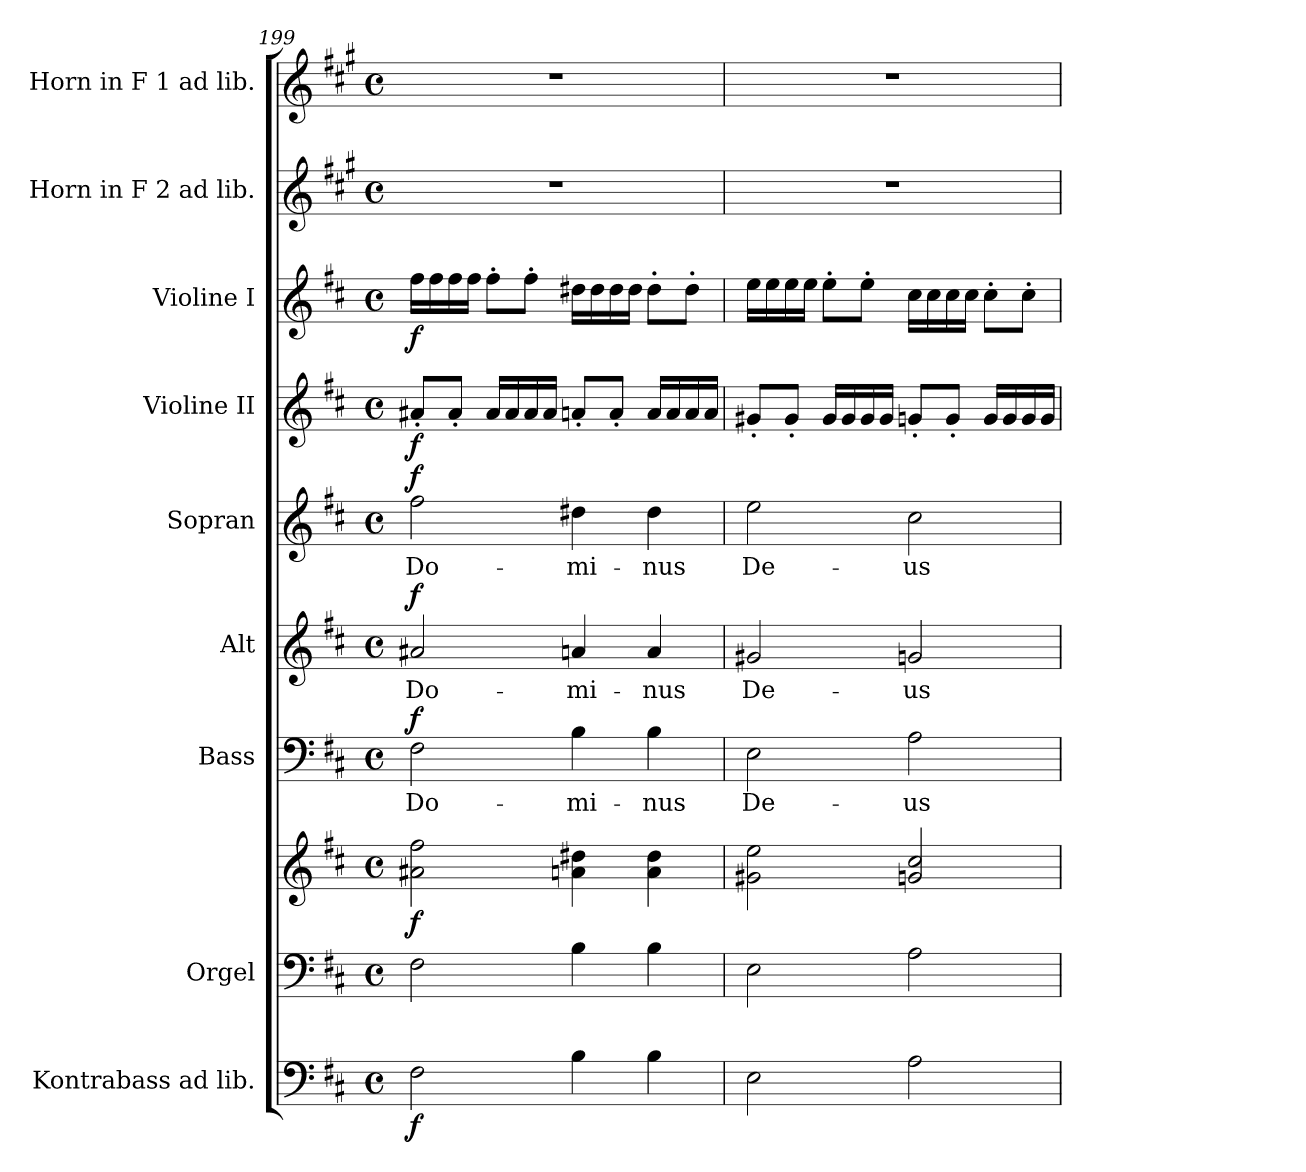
**kern	**dynam	**kern	**kern	**dynam	**kern	**text	**dynam	**kern	**text	**dynam	**kern	**text	**dynam	**kern	**dynam	**kern	**dynam	**kern	**kern
*part9	*part9	*part8	*part8	*part8	*part7	*part7	*part7	*part6	*part6	*part6	*part5	*part5	*part5	*part4	*part4	*part3	*part3	*part2	*part1
*staff10	*staff10	*staff9	*staff8	*staff8/9	*staff7	*staff7	*staff7	*staff6	*staff6	*staff6	*staff5	*staff5	*staff5	*staff4	*staff4	*staff3	*staff3	*staff2	*staff1
*I"Kontrabass ad lib.	*	*I"Orgel	*	*	*I"Bass	*	*	*I"Alt	*	*	*I"Sopran	*	*	*I"Violine II	*	*I"Violine I	*	*I"Horn in F 2 ad lib.	*I"Horn in F 1 ad lib.
*I'Kb.	*	*I'Org.	*	*	*I'B.	*	*	*I'A.	*	*	*I'S.	*	*	*I'Vl. II	*	*I'Vl. I	*	*	*
!!LO:PB:g=z
*clefF4	*	*clefF4	*clefG2	*	*clefF4	*	*	*clefG2	*	*	*clefG2	*	*	*clefG2	*	*clefG2	*	*clefG2	*clefG2
*ITrd7c12	*	*	*	*	*	*	*	*	*	*	*	*	*	*	*	*	*	*ITrd4c7	*ITrd4c7
*k[f#c#]	*	*k[f#c#]	*k[f#c#]	*	*k[f#c#]	*	*	*k[f#c#]	*	*	*k[f#c#]	*	*	*k[f#c#]	*	*k[f#c#]	*	*k[f#c#]	*k[f#c#]
*D:	*	*D:	*D:	*	*D:	*	*	*D:	*	*	*D:	*	*	*D:	*	*D:	*	*D:	*D:
*M4/4	*	*M4/4	*M4/4	*	*M4/4	*	*	*M4/4	*	*	*M4/4	*	*	*M4/4	*	*M4/4	*	*M4/4	*M4/4
*met(c)	*	*met(c)	*met(c)	*	*met(c)	*	*	*met(c)	*	*	*met(c)	*	*	*met(c)	*	*met(c)	*	*met(c)	*met(c)
=199	=199	=199	=199	=199	=199	=199	=199	=199	=199	=199	=199	=199	=199	=199	=199	=199	=199	=199	=199
!	!LO:DY:b	!	!	!LO:DY:b	!	!LO:LY:b	!LO:DY:a	!	!LO:LY:b	!LO:DY:a	!	!LO:LY:b	!LO:DY:a	!	!LO:DY:b	!	!LO:DY:b	!	!
2FF#\	f	2F#\	2a#X\ 2ff#\	f	2F#\	Do-	f	2a#X/	Do-	f	2ff#\	Do-	f	8a#X'</L	f	16ff#\LL	f	1r	1r
.	.	.	.	.	.	.	.	.	.	.	.	.	.	.	.	16ff#\	.	.	.
.	.	.	.	.	.	.	.	.	.	.	.	.	.	8a#'</J	.	16ff#\	.	.	.
.	.	.	.	.	.	.	.	.	.	.	.	.	.	.	.	16ff#\JJ	.	.	.
.	.	.	.	.	.	.	.	.	.	.	.	.	.	16a#/LL	.	8ff#'>\L	.	.	.
.	.	.	.	.	.	.	.	.	.	.	.	.	.	16a#/	.	.	.	.	.
.	.	.	.	.	.	.	.	.	.	.	.	.	.	16a#/	.	8ff#'>\J	.	.	.
.	.	.	.	.	.	.	.	.	.	.	.	.	.	16a#/JJ	.	.	.	.	.
!	!	!	!	!	!	!LO:LY:b	!	!	!LO:LY:b	!	!	!LO:LY:b	!	!	!	!	!	!	!
4BB\	.	4B\	4an\ 4dd#X\	.	4B\	-mi-	.	4an/	-mi-	.	4dd#X\	-mi-	.	8an'</L	.	16dd#X\LL	.	.	.
.	.	.	.	.	.	.	.	.	.	.	.	.	.	.	.	16dd#\	.	.	.
.	.	.	.	.	.	.	.	.	.	.	.	.	.	8a'</J	.	16dd#\	.	.	.
.	.	.	.	.	.	.	.	.	.	.	.	.	.	.	.	16dd#\JJ	.	.	.
!	!	!	!	!	!	!LO:LY:b	!	!	!LO:LY:b	!	!	!LO:LY:b	!	!	!	!	!	!	!
4BB\	.	4B\	4a\ 4dd#\	.	4B\	-nus	.	4a/	-nus	.	4dd#\	-nus	.	16a/LL	.	8dd#'>\L	.	.	.
.	.	.	.	.	.	.	.	.	.	.	.	.	.	16a/	.	.	.	.	.
.	.	.	.	.	.	.	.	.	.	.	.	.	.	16a/	.	8dd#'>\J	.	.	.
.	.	.	.	.	.	.	.	.	.	.	.	.	.	16a/JJ	.	.	.	.	.
=200	=200	=200	=200	=200	=200	=200	=200	=200	=200	=200	=200	=200	=200	=200	=200	=200	=200	=200	=200
!	!	!	!	!	!	!LO:LY:b	!	!	!LO:LY:b	!	!	!LO:LY:b	!	!	!	!	!	!	!
2EE\	.	2E\	2g#X\ 2ee\	.	2E\	De-	.	2g#X/	De-	.	2ee\	De-	.	8g#X'</L	.	16ee\LL	.	1r	1r
.	.	.	.	.	.	.	.	.	.	.	.	.	.	.	.	16ee\	.	.	.
.	.	.	.	.	.	.	.	.	.	.	.	.	.	8g#'</J	.	16ee\	.	.	.
.	.	.	.	.	.	.	.	.	.	.	.	.	.	.	.	16ee\JJ	.	.	.
.	.	.	.	.	.	.	.	.	.	.	.	.	.	16g#/LL	.	8ee'>\L	.	.	.
.	.	.	.	.	.	.	.	.	.	.	.	.	.	16g#/	.	.	.	.	.
.	.	.	.	.	.	.	.	.	.	.	.	.	.	16g#/	.	8ee'>\J	.	.	.
.	.	.	.	.	.	.	.	.	.	.	.	.	.	16g#/JJ	.	.	.	.	.
!	!	!	!	!	!	!LO:LY:b	!	!	!LO:LY:b	!	!	!LO:LY:b	!	!	!	!	!	!	!
2AA\	.	2A\	2gn/ 2cc#/	.	2A\	-us	.	2gn/	-us	.	2cc#\	-us	.	8gn'</L	.	16cc#\LL	.	.	.
.	.	.	.	.	.	.	.	.	.	.	.	.	.	.	.	16cc#\	.	.	.
.	.	.	.	.	.	.	.	.	.	.	.	.	.	8g'</J	.	16cc#\	.	.	.
.	.	.	.	.	.	.	.	.	.	.	.	.	.	.	.	16cc#\JJ	.	.	.
.	.	.	.	.	.	.	.	.	.	.	.	.	.	16g/LL	.	8cc#'>\L	.	.	.
.	.	.	.	.	.	.	.	.	.	.	.	.	.	16g/	.	.	.	.	.
.	.	.	.	.	.	.	.	.	.	.	.	.	.	16g/	.	8cc#'>\J	.	.	.
.	.	.	.	.	.	.	.	.	.	.	.	.	.	16g/JJ	.	.	.	.	.
=	=	=	=	=	=	=	=	=	=	=	=	=	=	=	=	=	=	=	=
*-	*-	*-	*-	*-	*-	*-	*-	*-	*-	*-	*-	*-	*-	*-	*-	*-	*-	*-	*-
